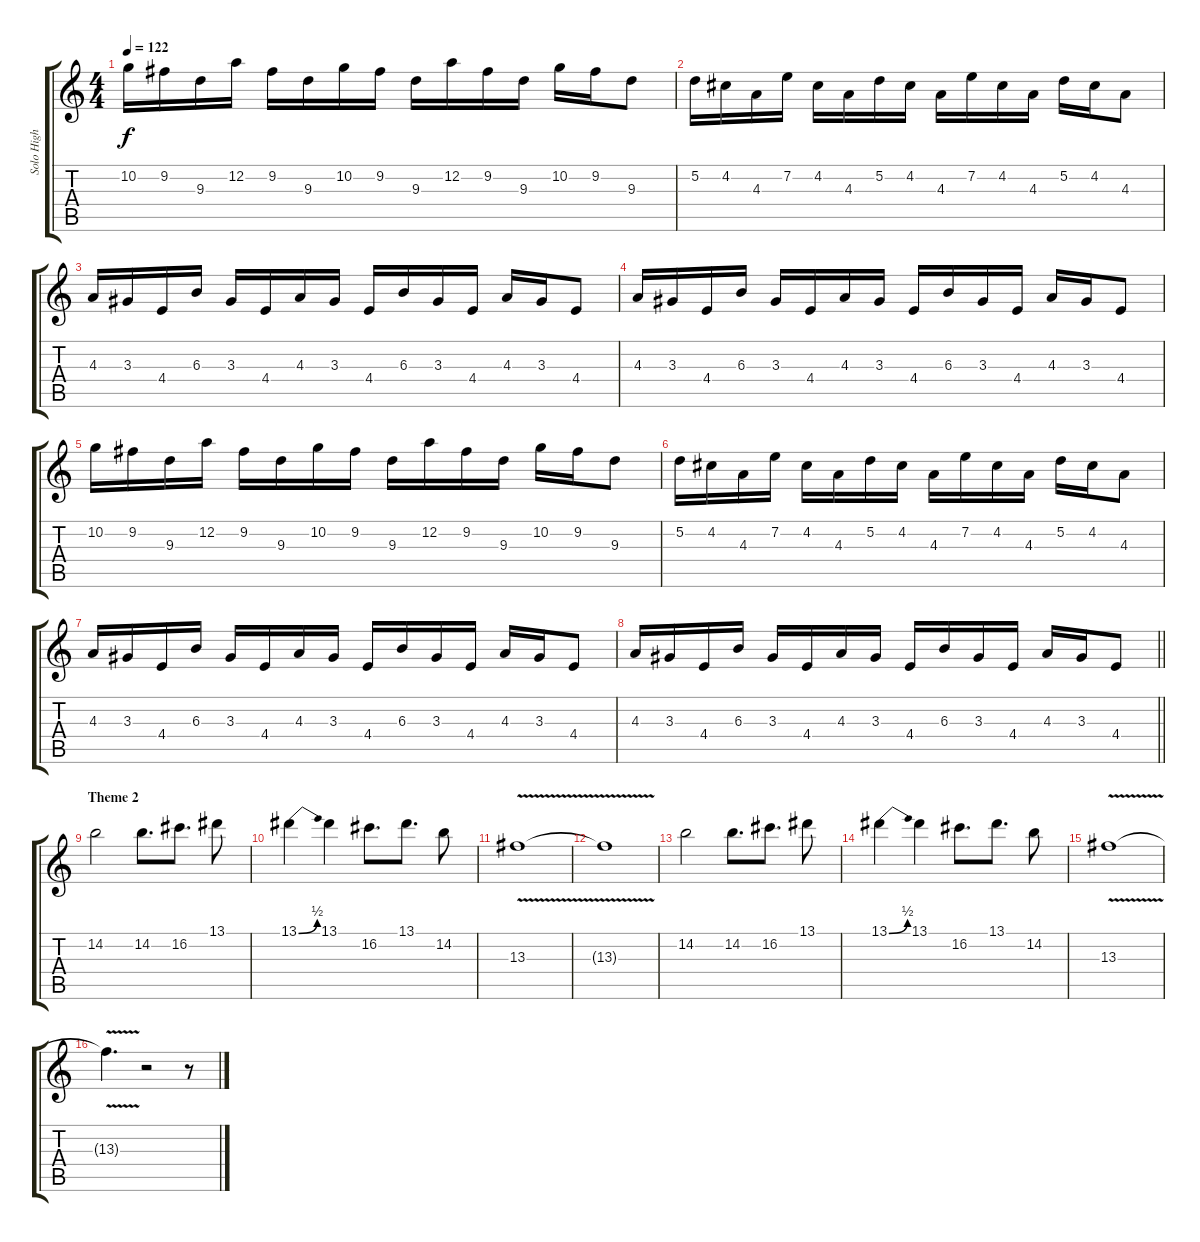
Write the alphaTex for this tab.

\track ("Solo High" "Solo High") {instrument distortionguitar}
\staff {score tabs}
\tuning (D4 A3 F3 C3 G2 D2) {hide}
\ts (4 4)
\tempo 122
\clef g2
\ks c
10.2.16{dy f} 9.2.16 9.3.16 12.2.16 9.2.16 9.3.16 10.2.16 9.2.16 9.3.16 12.2.16 9.2.16 9.3.16 10.2.16 9.2.16 9.3.8 |
5.2.16 4.2.16 4.3.16 7.2.16 4.2.16 4.3.16 5.2.16 4.2.16 4.3.16 7.2.16 4.2.16 4.3.16 5.2.16 4.2.16 4.3.8 |
4.3.16 3.3.16 4.4.16 6.3.16 3.3.16 4.4.16 4.3.16 3.3.16 4.4.16 6.3.16 3.3.16 4.4.16 4.3.16 3.3.16 4.4.8 |
4.3.16 3.3.16 4.4.16 6.3.16 3.3.16 4.4.16 4.3.16 3.3.16 4.4.16 6.3.16 3.3.16 4.4.16 4.3.16 3.3.16 4.4.8 |
10.2.16 9.2.16 9.3.16 12.2.16 9.2.16 9.3.16 10.2.16 9.2.16 9.3.16 12.2.16 9.2.16 9.3.16 10.2.16 9.2.16 9.3.8 |
5.2.16 4.2.16 4.3.16 7.2.16 4.2.16 4.3.16 5.2.16 4.2.16 4.3.16 7.2.16 4.2.16 4.3.16 5.2.16 4.2.16 4.3.8 |
4.3.16 3.3.16 4.4.16 6.3.16 3.3.16 4.4.16 4.3.16 3.3.16 4.4.16 6.3.16 3.3.16 4.4.16 4.3.16 3.3.16 4.4.8 |
\barLineRight lightlight
4.3.16 3.3.16 4.4.16 6.3.16 3.3.16 4.4.16 4.3.16 3.3.16 4.4.16 6.3.16 3.3.16 4.4.16 4.3.16 3.3.16 4.4.8 |
\section ("" "Theme 2")
14.2.2 14.2.8{d} 16.2.8{d} 13.1.8 |
13.1{be (bend 0 0 60 2)}.4 13.1.4 16.2.8{d} 13.1.8{d} 14.2.8 |
13.3{v}.1 |
13.3{t}.1 |
14.2.2 14.2.8{d} 16.2.8{d} 13.1.8 |
13.1{be (bend 0 0 60 2)}.4 13.1.4 16.2.8{d} 13.1.8{d} 14.2.8 |
13.3{v}.1 |
13.3{t}.4{d} r.2 r.8
